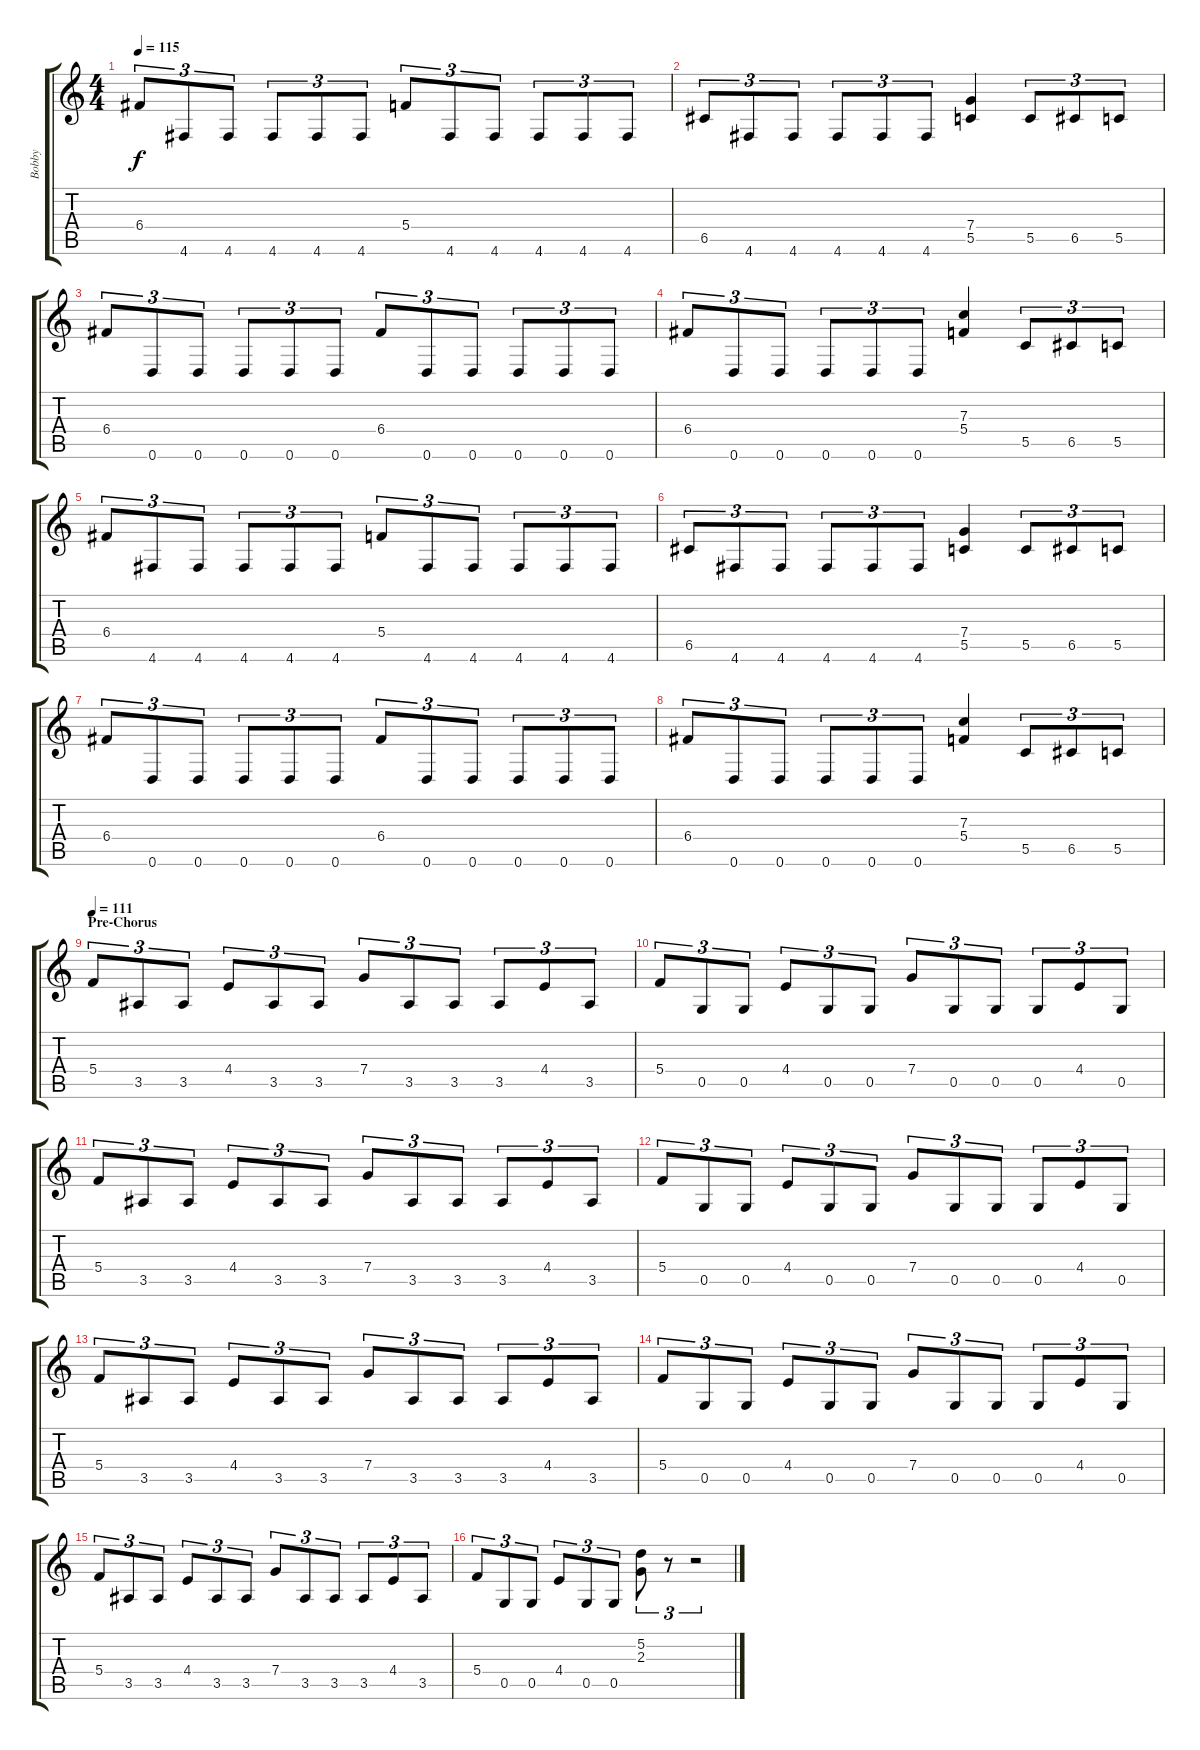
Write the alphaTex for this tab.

\track ("Bobby" "Bobby") {instrument overdrivenguitar}
\staff {score tabs}
\tuning (D4 A3 F3 C3 G2 D2) {hide}
\ts (4 4)
\tempo 115
\clef g2
\ks c
6.4.8{tu (3 2) dy f} 4.6.8{tu (3 2)} 4.6.8{tu (3 2)} 4.6.8{tu (3 2)} 4.6.8{tu (3 2)} 4.6.8{tu (3 2)} 5.4.8{tu (3 2)} 4.6.8{tu (3 2)} 4.6.8{tu (3 2)} 4.6.8{tu (3 2)} 4.6.8{tu (3 2)} 4.6.8{tu (3 2)} |
6.5.8{tu (3 2)} 4.6.8{tu (3 2)} 4.6.8{tu (3 2)} 4.6.8{tu (3 2)} 4.6.8{tu (3 2)} 4.6.8{tu (3 2)} (7.4 5.5).4 5.5.8{tu (3 2)} 6.5.8{tu (3 2)} 5.5.8{tu (3 2)} |
6.4.8{tu (3 2)} 0.6.8{tu (3 2)} 0.6.8{tu (3 2)} 0.6.8{tu (3 2)} 0.6.8{tu (3 2)} 0.6.8{tu (3 2)} 6.4.8{tu (3 2)} 0.6.8{tu (3 2)} 0.6.8{tu (3 2)} 0.6.8{tu (3 2)} 0.6.8{tu (3 2)} 0.6.8{tu (3 2)} |
6.4.8{tu (3 2)} 0.6.8{tu (3 2)} 0.6.8{tu (3 2)} 0.6.8{tu (3 2)} 0.6.8{tu (3 2)} 0.6.8{tu (3 2)} (7.3 5.4).4 5.5.8{tu (3 2)} 6.5.8{tu (3 2)} 5.5.8{tu (3 2)} |
6.4.8{tu (3 2)} 4.6.8{tu (3 2)} 4.6.8{tu (3 2)} 4.6.8{tu (3 2)} 4.6.8{tu (3 2)} 4.6.8{tu (3 2)} 5.4.8{tu (3 2)} 4.6.8{tu (3 2)} 4.6.8{tu (3 2)} 4.6.8{tu (3 2)} 4.6.8{tu (3 2)} 4.6.8{tu (3 2)} |
6.5.8{tu (3 2)} 4.6.8{tu (3 2)} 4.6.8{tu (3 2)} 4.6.8{tu (3 2)} 4.6.8{tu (3 2)} 4.6.8{tu (3 2)} (7.4 5.5).4 5.5.8{tu (3 2)} 6.5.8{tu (3 2)} 5.5.8{tu (3 2)} |
6.4.8{tu (3 2)} 0.6.8{tu (3 2)} 0.6.8{tu (3 2)} 0.6.8{tu (3 2)} 0.6.8{tu (3 2)} 0.6.8{tu (3 2)} 6.4.8{tu (3 2)} 0.6.8{tu (3 2)} 0.6.8{tu (3 2)} 0.6.8{tu (3 2)} 0.6.8{tu (3 2)} 0.6.8{tu (3 2)} |
6.4.8{tu (3 2)} 0.6.8{tu (3 2)} 0.6.8{tu (3 2)} 0.6.8{tu (3 2)} 0.6.8{tu (3 2)} 0.6.8{tu (3 2)} (7.3 5.4).4 5.5.8{tu (3 2)} 6.5.8{tu (3 2)} 5.5.8{tu (3 2)} |
\section ("" "Pre-Chorus")
\tempo 111
5.4.8{tu (3 2)} 3.5.8{tu (3 2)} 3.5.8{tu (3 2)} 4.4.8{tu (3 2)} 3.5.8{tu (3 2)} 3.5.8{tu (3 2)} 7.4.8{tu (3 2)} 3.5.8{tu (3 2)} 3.5.8{tu (3 2)} 3.5.8{tu (3 2)} 4.4.8{tu (3 2)} 3.5.8{tu (3 2)} |
5.4.8{tu (3 2)} 0.5.8{tu (3 2)} 0.5.8{tu (3 2)} 4.4.8{tu (3 2)} 0.5.8{tu (3 2)} 0.5.8{tu (3 2)} 7.4.8{tu (3 2)} 0.5.8{tu (3 2)} 0.5.8{tu (3 2)} 0.5.8{tu (3 2)} 4.4.8{tu (3 2)} 0.5.8{tu (3 2)} |
5.4.8{tu (3 2)} 3.5.8{tu (3 2)} 3.5.8{tu (3 2)} 4.4.8{tu (3 2)} 3.5.8{tu (3 2)} 3.5.8{tu (3 2)} 7.4.8{tu (3 2)} 3.5.8{tu (3 2)} 3.5.8{tu (3 2)} 3.5.8{tu (3 2)} 4.4.8{tu (3 2)} 3.5.8{tu (3 2)} |
5.4.8{tu (3 2)} 0.5.8{tu (3 2)} 0.5.8{tu (3 2)} 4.4.8{tu (3 2)} 0.5.8{tu (3 2)} 0.5.8{tu (3 2)} 7.4.8{tu (3 2)} 0.5.8{tu (3 2)} 0.5.8{tu (3 2)} 0.5.8{tu (3 2)} 4.4.8{tu (3 2)} 0.5.8{tu (3 2)} |
5.4.8{tu (3 2)} 3.5.8{tu (3 2)} 3.5.8{tu (3 2)} 4.4.8{tu (3 2)} 3.5.8{tu (3 2)} 3.5.8{tu (3 2)} 7.4.8{tu (3 2)} 3.5.8{tu (3 2)} 3.5.8{tu (3 2)} 3.5.8{tu (3 2)} 4.4.8{tu (3 2)} 3.5.8{tu (3 2)} |
5.4.8{tu (3 2)} 0.5.8{tu (3 2)} 0.5.8{tu (3 2)} 4.4.8{tu (3 2)} 0.5.8{tu (3 2)} 0.5.8{tu (3 2)} 7.4.8{tu (3 2)} 0.5.8{tu (3 2)} 0.5.8{tu (3 2)} 0.5.8{tu (3 2)} 4.4.8{tu (3 2)} 0.5.8{tu (3 2)} |
5.4.8{tu (3 2)} 3.5.8{tu (3 2)} 3.5.8{tu (3 2)} 4.4.8{tu (3 2)} 3.5.8{tu (3 2)} 3.5.8{tu (3 2)} 7.4.8{tu (3 2)} 3.5.8{tu (3 2)} 3.5.8{tu (3 2)} 3.5.8{tu (3 2)} 4.4.8{tu (3 2)} 3.5.8{tu (3 2)} |
5.4.8{tu (3 2)} 0.5.8{tu (3 2)} 0.5.8{tu (3 2)} 4.4.8{tu (3 2)} 0.5.8{tu (3 2)} 0.5.8{tu (3 2)} (5.2 2.3).8{tu (3 2)} r.8{tu (3 2)} r.2{tu (3 2)}
